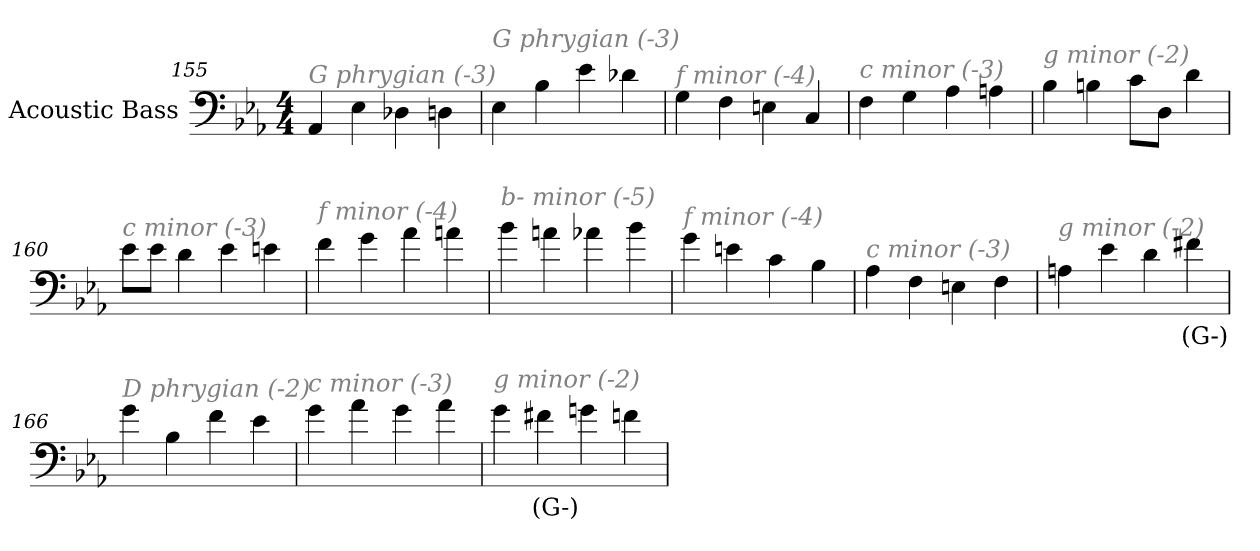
**kern	**text
*part1	*part1
*staff1	*staff1
*I"Acoustic Bass	*
*clefF4	*
*ITrd7c12	*
*k[b-e-a-]	*
*E-:	*
*M4/4	*
=155	=155
!LO:TX:i:color=#808080:t=G phrygian (-3)	!
4AAA-	.
4EE-	.
4DD-X	.
4DDn	.
=156	=156
!LO:TX:i:color=#808080:t=G phrygian (-3)	!
4EE-	.
4BB-	.
4E-	.
4D-X	.
=157	=157
!LO:TX:i:color=#808080:t=f minor (-4)	!
4GG	.
4FF	.
4EEn	.
4CC	.
=158	=158
!LO:TX:i:color=#808080:t=c minor (-3)	!
4FF	.
4GG	.
4AA-	.
4AAn	.
=159	=159
!LO:TX:i:color=#808080:t=g minor (-2)	!
4BB-	.
4BBn	.
8CL	.
8DDJ	.
4D	.
=160	=160
!LO:TX:i:color=#808080:t=c minor (-3)	!
8E-L	.
8E-J	.
4D	.
4E-	.
4En	.
=161	=161
!LO:TX:i:color=#808080:t=f minor (-4)	!
4F	.
4G	.
4A-	.
4An	.
=162	=162
!LO:TX:i:color=#808080:t=b- minor (-5)	!
4B-	.
4An	.
4A-X	.
4B-	.
=163	=163
!LO:TX:i:color=#808080:t=f minor (-4)	!
4G	.
4En	.
4C	.
4BB-	.
=164	=164
!LO:TX:i:color=#808080:t=c minor (-3)	!
4AA-	.
4FF	.
4EEn	.
4FF	.
=165	=165
!LO:TX:i:color=#808080:t=g minor (-2)	!
4AAn	.
4E-	.
4D	.
4F#Xi	(G-)
=166	=166
!LO:TX:i:color=#808080:t=D phrygian (-2)	!
4G	.
4BB-	.
4F	.
4E-	.
=167	=167
!LO:TX:i:color=#808080:t=c minor (-3)	!
4G	.
4A-	.
4G	.
4A-	.
=168	=168
!LO:TX:i:color=#808080:t=g minor (-2)	!
4G	.
4F#Xi	(G-)
4Gn	.
4F	.
=	=
*-	*-
